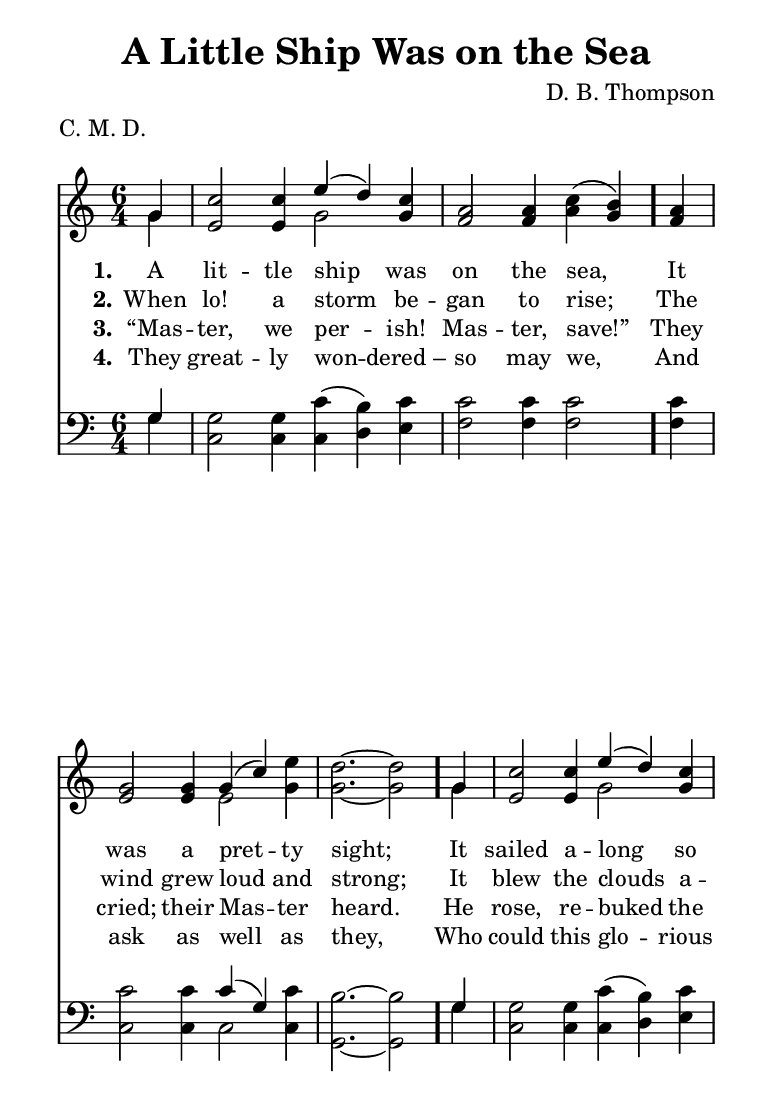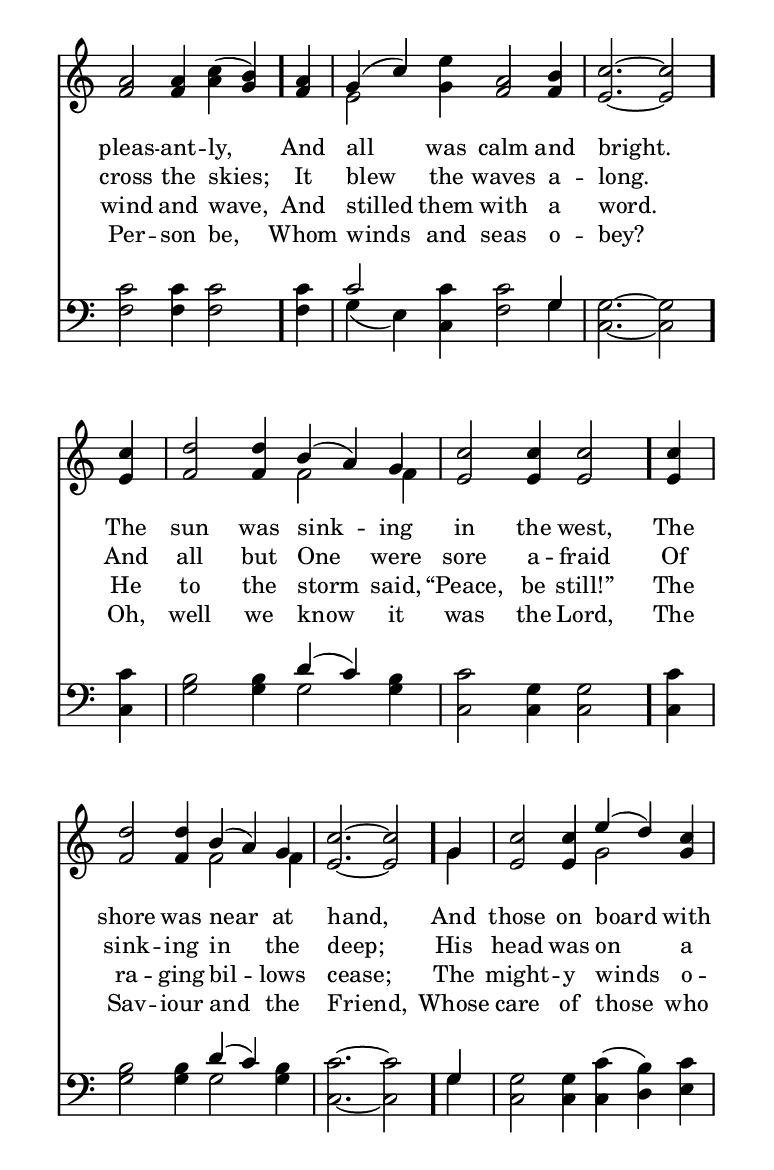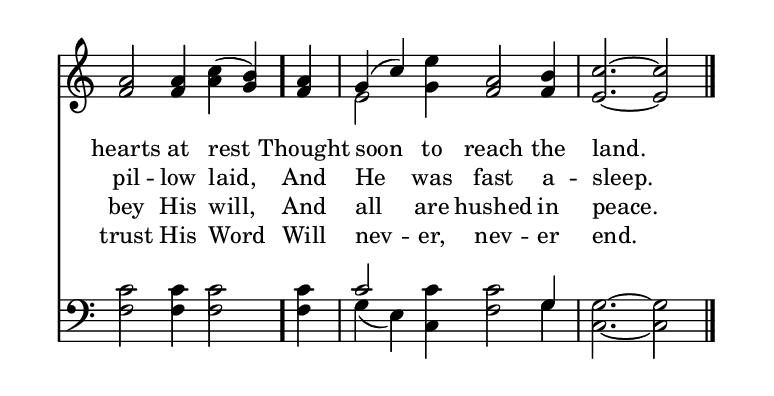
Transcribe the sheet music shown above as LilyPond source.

\include "common/global.ily"
\paper {
  \include "common/paper.ily"
}

\header{
  %children
  hymnnumber = "293"
  title = "A Little Ship Was on the Sea"
  tunename = "Alida"
  meter = "C. M. D."
  poet = ""
  composer = "D. B. Thompson"
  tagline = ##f
}

global = {
  \include "common/overrides.ily"
  \override Staff.TimeSignature.style = #'numbered
  \time 6/4
  \override Score.MetronomeMark.transparent = ##t % hide all fermata changes too
  \tempo 4=140
  \key c \major
  \partial 4
  \autoBeamOff
}

notesSoprano = {
\global
\relative c'' {

  g4 | c2 c4 e( d) c | a2 a4 c( b)
  a4 | g2 g4 g( c) e | d2. ~ d2 \eogbreak
  g,4 | c2 c4 e( d) c | a2 a4 c( b)
  a4 | g( c) e a,2 b4 | c2. ~ c2 \eogbreak

  c4 | d2 d4 b( a) g | c2 c4 c2
  c4 | d2 d4 b( a) g | c2. ~ c2 \eogbreak
  g4 | c2 c4 e( d) c | a2 a4 c( b)
  a4 | g( c) e a,2 b4 | c2. ~ c2

  \bar "|."

}
}

notesAlto = {
\global
\relative e' {

  g4 | e2 e4 g2 g4 | f2 f4 a( g)
  f4 | e2 e4 e2 g4 | g2. ~ g2
  g4 | e2 e4 g2 g4 | f2 f4 a( g)
  f4 | e2 g4 f2 f4 | e2. ~ e2

  e4 | f2 f4 f2 f4 | e2 e4 e2
  e4 | f2 f4 f2 f4 | e2. ~ e2
  g4 | e2 e4 g2 g4 | f2 f4 a( g)
  f4 | e2 g4 f2 f4 | e2. ~ e2

}
}

notesTenor = {
\global
\relative a {

  g4 | g2 g4 c( b) c | c2 c4 c2
  c4 | c2 c4 c( g) c | b2. ~ b2
  g4 | g2 g4 c( b) c | c2 c4 c2
  c4 | c2 c4 c2 g4 | g2. ~ g2

  c4 | b2 b4 d( c) b | c2 g4 g2
  c4 | b2 b4 d( c) b | c2. ~ c2
  g4 | g2 g4 c( b) c | c2 c4 c2
  c4 | c2 c4 c2 g4 | g2. ~ g2

}
}

notesBass = {
\global
\relative f {

  g4 | c,2 c4 c( d) e | f2 f4 f2
  f4 | c2 c4 c2 c4 | g2. ~ g2
  g'4 | c,2 c4 c( d) e | f2 f4 f2
  f4 | g( e) c f2 g4 | c,2. ~ c2

  c4 | g'2 g4 g2 g4 | c,2 c4 c2
  c4 | g'2 g4 g2 g4 | c,2. ~ c2
  g'4 | c,2 c4 c( d) e | f2 f4 f2
  f4 | g( e) c f2 g4 | c,2. ~ c2

}
}

wordsA = \lyricmode {
\set stanza = "1."

A lit -- tle ship was on the sea, \bar "."
It was a pret -- ty sight; \bar "."
It sailed a -- long so pleas -- ant -- ly, \bar "."
And all was calm and bright. \bar "."
The sun was sink -- ing in the west, \bar "."
The shore was near at hand, \bar "."
And those on board with hearts at rest \bar "."
Thought soon to reach the land. \bar "."

}

wordsB = \lyricmode {
\set stanza = "2."

When lo! a storm be -- gan to rise;
The wind grew loud and strong;
It blew the clouds a -- cross the skies;
It blew the waves a -- long.
And all but One were sore a -- fraid
Of sink -- ing in the deep;
His head was on a pil -- low laid,
And He was fast a -- sleep.

}

wordsC = \lyricmode {
\set stanza = "3."

“Mas -- ter, we per -- ish! Mas -- ter, save!”
They cried; their Mas -- ter heard.
He rose, re -- buked the wind and wave,
And stilled them with a word.
He to the storm said, “Peace, be still!”
The ra -- ging bil -- lows cease;
The might -- y winds o -- bey His will,
And all are hushed in peace.

}

wordsD = \lyricmode {
\set stanza = "4."

They great -- ly won -- dered_– so may we,
And ask as well as they,
Who could this glo -- rious Per -- son be,
Whom winds and seas o -- bey?
Oh, well we know it was the Lord,
The Sav -- iour and the Friend,
Whose care of those who trust His Word
Will nev -- er, nev -- er end.

}

\score {
  \context ChoirStaff <<
    \context Staff = upper <<
      \set Staff.autoBeaming = ##f
      \set ChoirStaff.systemStartDelimiter = #'SystemStartBar
      \set ChoirStaff.printPartCombineTexts = ##f
      \partcombine #'(2 . 11) \notesSoprano \notesAlto
      \context NullVoice = sopranos { \voiceOne << \notesSoprano >> }
      \context Lyrics = one   \lyricsto sopranos \wordsA
      \context Lyrics = two   \lyricsto sopranos \wordsB
      \context Lyrics = three \lyricsto sopranos \wordsC
      \context Lyrics = four  \lyricsto sopranos \wordsD
    >>
    \context Staff = men <<
      \set Staff.autoBeaming = ##f
      \clef bass
      \set ChoirStaff.printPartCombineTexts = ##f
      \partcombine #'(2 . 11) \notesTenor \notesBass
    >>
  >>
  \layout {
    \include "common/layout.ily"
  }
  \midi{
    \include "common/midi.ily"
  }
}

\version "2.19.49"  % necessary for upgrading to future LilyPond versions.

% vi:set et ts=2 sw=2 ai nocindent syntax=lilypond:
